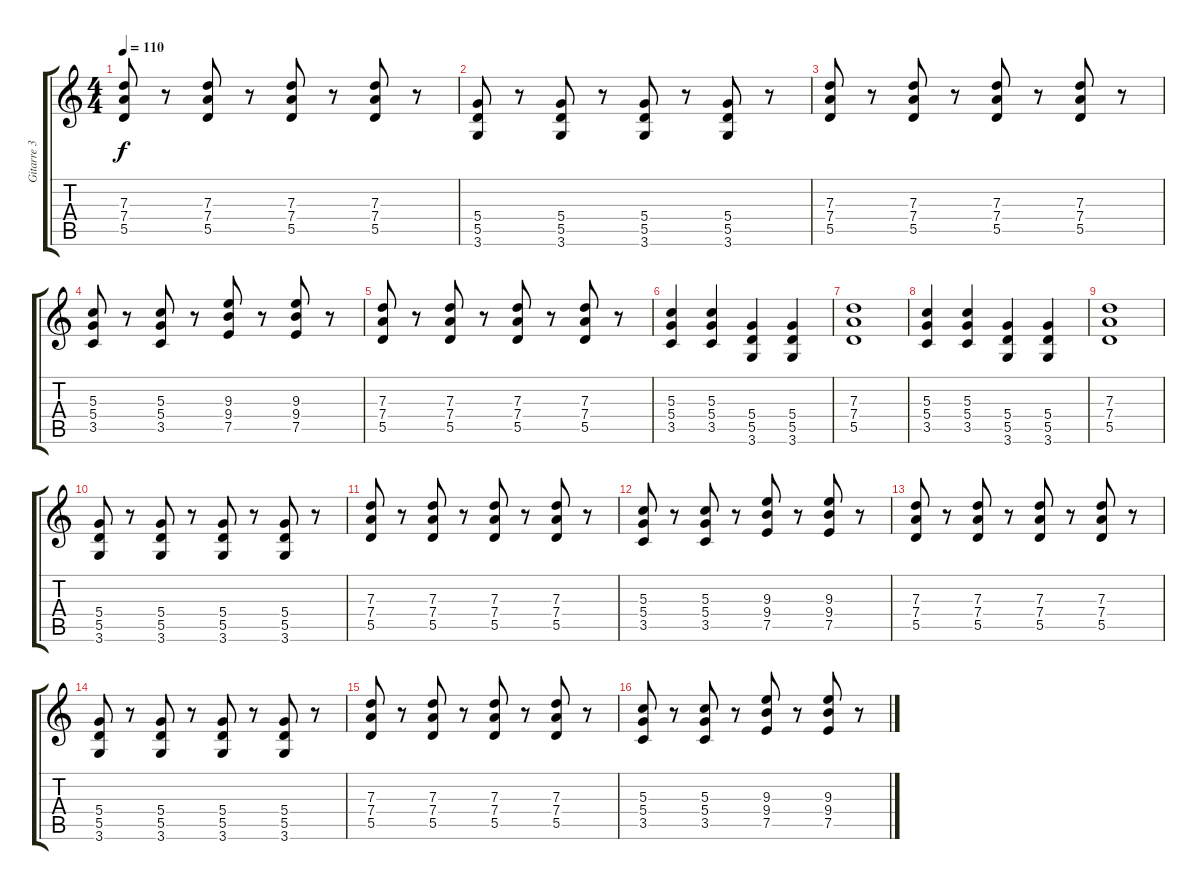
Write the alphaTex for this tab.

\track ("Gitarre 3" "Gitarre 3") {instrument distortionguitar}
\staff {score tabs}
\tuning (E4 B3 G3 D3 A2 E2) {hide}
\ts (4 4)
\tempo 110
\clef g2
\ks c
(7.3 7.4 5.5).8{dy f} r.8 (7.3 7.4 5.5).8 r.8 (7.3 7.4 5.5).8 r.8 (7.3 7.4 5.5).8 r.8 |
(5.4 5.5 3.6).8 r.8 (5.4 5.5 3.6).8 r.8 (5.4 5.5 3.6).8 r.8 (5.4 5.5 3.6).8 r.8 |
(7.3 7.4 5.5).8 r.8 (7.3 7.4 5.5).8 r.8 (7.3 7.4 5.5).8 r.8 (7.3 7.4 5.5).8 r.8 |
(5.3 5.4 3.5).8 r.8 (5.3 5.4 3.5).8 r.8 (9.3 9.4 7.5).8 r.8 (9.3 9.4 7.5).8 r.8 |
(7.3 7.4 5.5).8 r.8 (7.3 7.4 5.5).8 r.8 (7.3 7.4 5.5).8 r.8 (7.3 7.4 5.5).8 r.8 |
(5.3 5.4 3.5).4 (5.3 5.4 3.5).4 (5.4 5.5 3.6).4 (5.4 5.5 3.6).4 |
(7.3 7.4 5.5).1 |
(5.3 5.4 3.5).4 (5.3 5.4 3.5).4 (5.4 5.5 3.6).4 (5.4 5.5 3.6).4 |
(7.3 7.4 5.5).1 |
(5.4 5.5 3.6).8 r.8 (5.4 5.5 3.6).8 r.8 (5.4 5.5 3.6).8 r.8 (5.4 5.5 3.6).8 r.8 |
(7.3 7.4 5.5).8 r.8 (7.3 7.4 5.5).8 r.8 (7.3 7.4 5.5).8 r.8 (7.3 7.4 5.5).8 r.8 |
(5.3 5.4 3.5).8 r.8 (5.3 5.4 3.5).8 r.8 (9.3 9.4 7.5).8 r.8 (9.3 9.4 7.5).8 r.8 |
(7.3 7.4 5.5).8 r.8 (7.3 7.4 5.5).8 r.8 (7.3 7.4 5.5).8 r.8 (7.3 7.4 5.5).8 r.8 |
(5.4 5.5 3.6).8 r.8 (5.4 5.5 3.6).8 r.8 (5.4 5.5 3.6).8 r.8 (5.4 5.5 3.6).8 r.8 |
(7.3 7.4 5.5).8 r.8 (7.3 7.4 5.5).8 r.8 (7.3 7.4 5.5).8 r.8 (7.3 7.4 5.5).8 r.8 |
(5.3 5.4 3.5).8 r.8 (5.3 5.4 3.5).8 r.8 (9.3 9.4 7.5).8 r.8 (9.3 9.4 7.5).8 r.8
